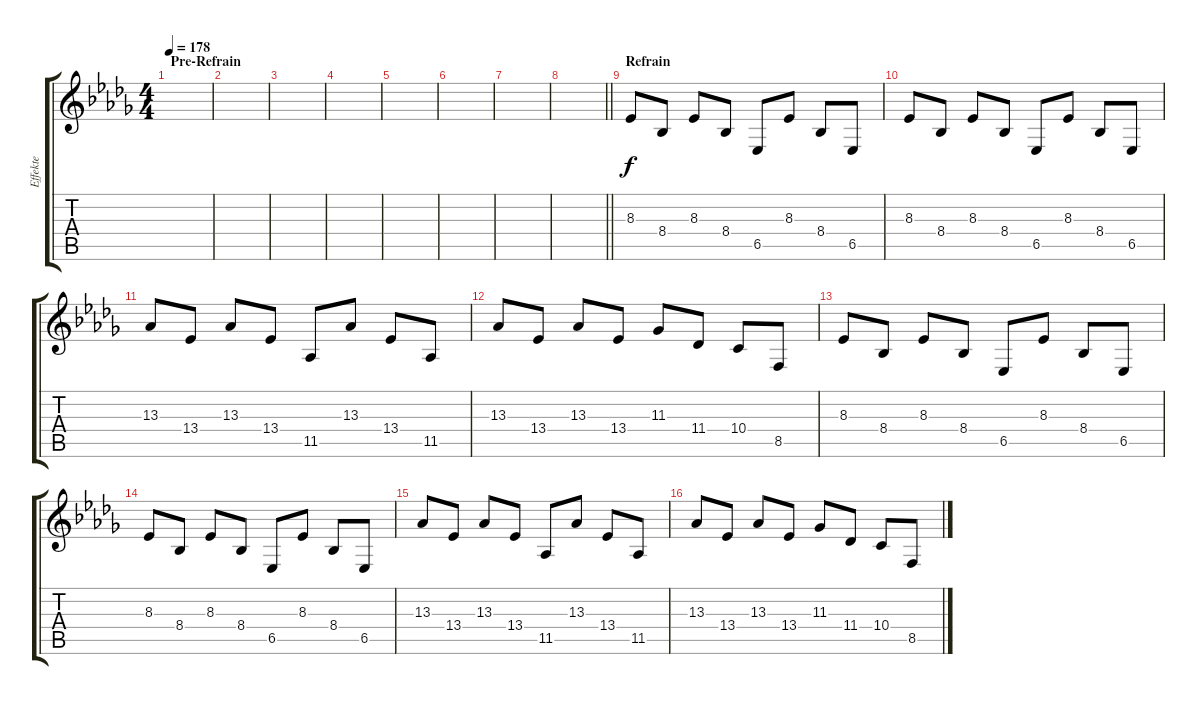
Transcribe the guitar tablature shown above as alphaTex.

\track ("Effekte" "Effekte") {instrument lead5charang}
\staff {score tabs}
\tuning (E4 B3 G3 D3 A2 E2) {hide}
\ts (4 4)
\section ("" "Pre-Refrain")
\tempo 178
\clef g2
\ks db
|
|
|
|
|
|
|
\barLineRight lightlight
|
\section ("" "Refrain")
8.3.8 8.4.8 8.3.8 8.4.8 6.5.8 8.3.8 8.4.8 6.5.8 |
8.3.8 8.4.8 8.3.8 8.4.8 6.5.8 8.3.8 8.4.8 6.5.8 |
13.3.8 13.4.8 13.3.8 13.4.8 11.5.8 13.3.8 13.4.8 11.5.8 |
13.3.8 13.4.8 13.3.8 13.4.8 11.3.8 11.4.8 10.4.8 8.5.8 |
8.3.8 8.4.8 8.3.8 8.4.8 6.5.8 8.3.8 8.4.8 6.5.8 |
8.3.8 8.4.8 8.3.8 8.4.8 6.5.8 8.3.8 8.4.8 6.5.8 |
13.3.8 13.4.8 13.3.8 13.4.8 11.5.8 13.3.8 13.4.8 11.5.8 |
13.3.8 13.4.8 13.3.8 13.4.8 11.3.8 11.4.8 10.4.8 8.5.8
